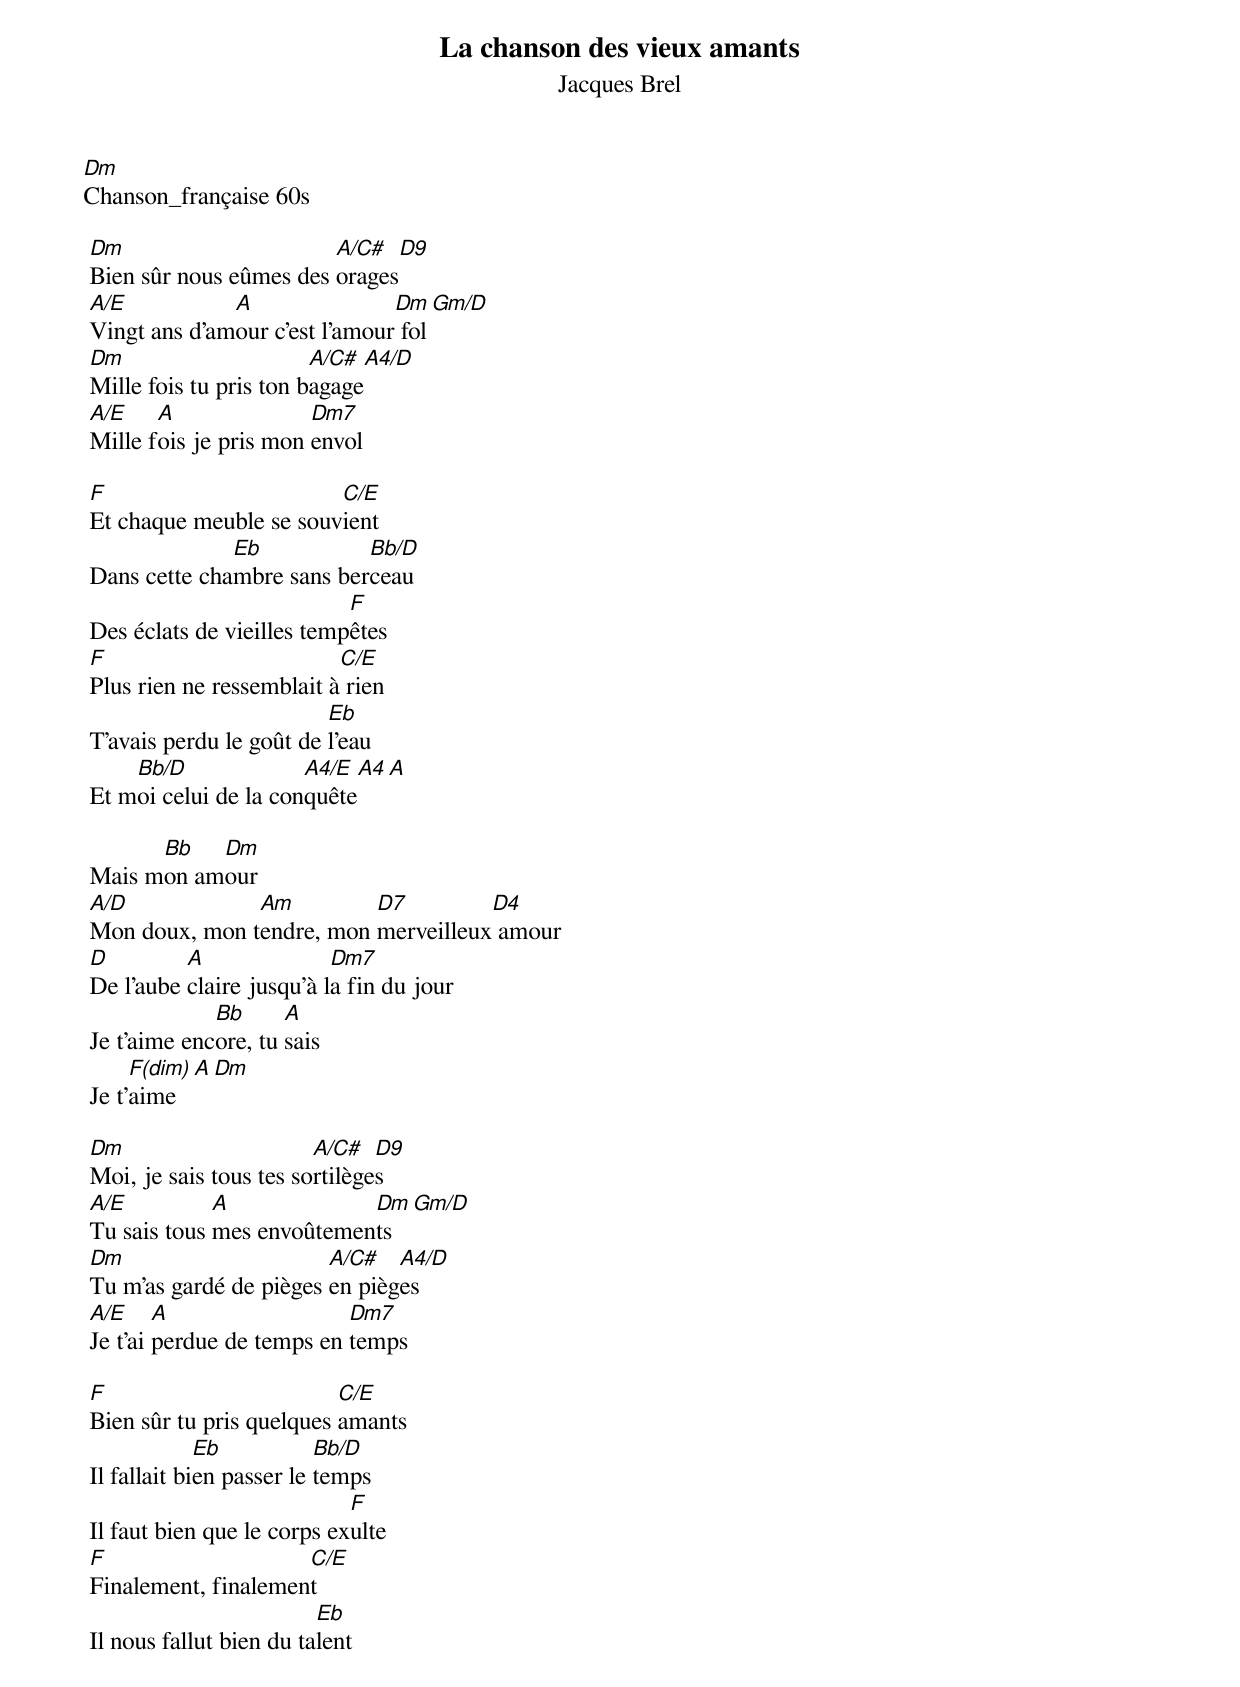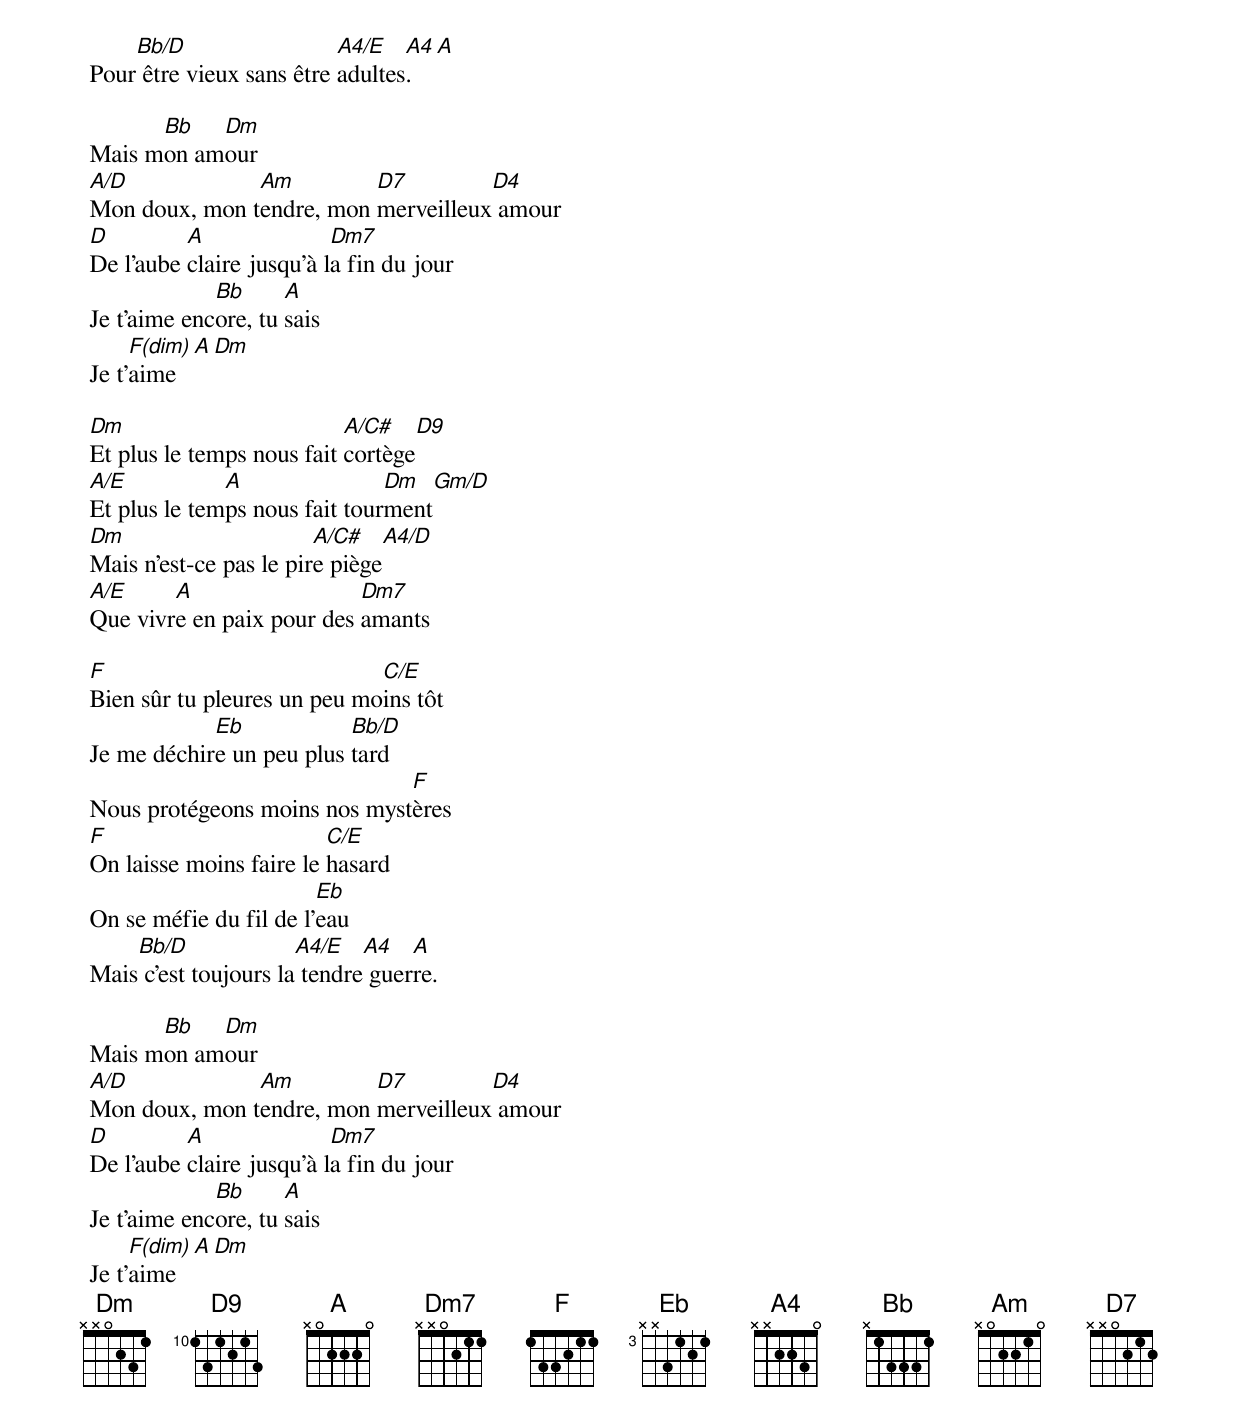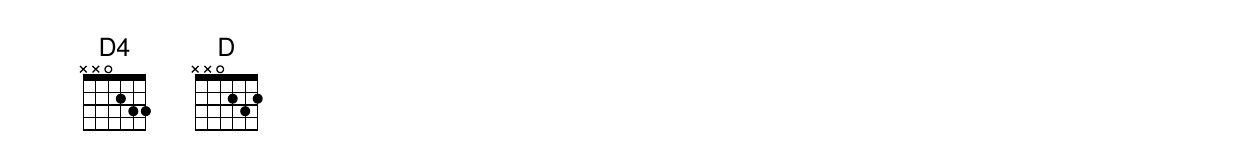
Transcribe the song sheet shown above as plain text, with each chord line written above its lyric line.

La chanson des vieux amants
Jacques Brel
Dm
Chanson_française 60s

 Dm                      A/C#   D9
 Bien sûr nous eûmes des orages
 A/E           A                Dm   Gm/D
 Vingt ans d'amour c'est l'amour fol
 Dm                      A/C#   A4/D
 Mille fois tu pris ton bagage
 A/E    A               Dm7
 Mille fois je pris mon envol

 F                       C/E
 Et chaque meuble se souvient
               Eb           Bb/D
 Dans cette chambre sans berceau
                            F
 Des éclats de vieilles tempêtes
 F                         C/E
 Plus rien ne ressemblait à rien
                          Eb
 T'avais perdu le goût de l'eau
     Bb/D              A4/E   A4   A
 Et moi celui de la conquête

       Bb   Dm
 Mais mon amour
 A/D            Am         D7         D4
 Mon doux, mon tendre, mon merveilleux amour
 D         A               Dm7
 De l'aube claire jusqu'à la fin du jour
              Bb      A
 Je t'aime encore, tu sais
      F(dim)  A   Dm
 Je t'aime

 Dm                      A/C#   D9
 Moi, je sais tous tes sortilèges
 A/E          A             Dm   Gm/D
 Tu sais tous mes envoûtements
 Dm                      A/C#   A4/D
 Tu m'as gardé de pièges en pièges
 A/E     A                  Dm7
 Je t'ai perdue de temps en temps

 F                         C/E
 Bien sûr tu pris quelques amants
              Eb           Bb/D
 Il fallait bien passer le temps
                             F
 Il faut bien que le corps exulte
 F                    C/E
 Finalement, finalement
                          Eb
 Il nous fallut bien du talent
     Bb/D                  A4/E   A4   A
 Pour être vieux sans être adultes.

       Bb   Dm
 Mais mon amour
 A/D            Am         D7         D4
 Mon doux, mon tendre, mon merveilleux amour
 D         A               Dm7
 De l'aube claire jusqu'à la fin du jour
              Bb      A
 Je t'aime encore, tu sais
      F(dim)  A   Dm
 Je t'aime

 Dm                         A/C#   D9
 Et plus le temps nous fait cortège
 A/E           A                Dm   Gm/D
 Et plus le temps nous fait tourment
 Dm                      A/C#   A4/D
 Mais n'est-ce pas le pire piège
 A/E     A                  Dm7
 Que vivre en paix pour des amants

 F                            C/E
 Bien sûr tu pleures un peu moins tôt
             Eb            Bb/D
 Je me déchire un peu plus tard
                               F
 Nous protégeons moins nos mystères
 F                        C/E
 On laisse moins faire le hasard
                         Eb
 On se méfie du fil de l'eau
     Bb/D              A4/E   A4   A
 Mais c'est toujours la tendre guerre.

       Bb   Dm
 Mais mon amour
 A/D            Am         D7         D4
 Mon doux, mon tendre, mon merveilleux amour
 D         A               Dm7
 De l'aube claire jusqu'à la fin du jour
              Bb      A
 Je t'aime encore, tu sais
      F(dim)  A   Dm
 Je t'aime
